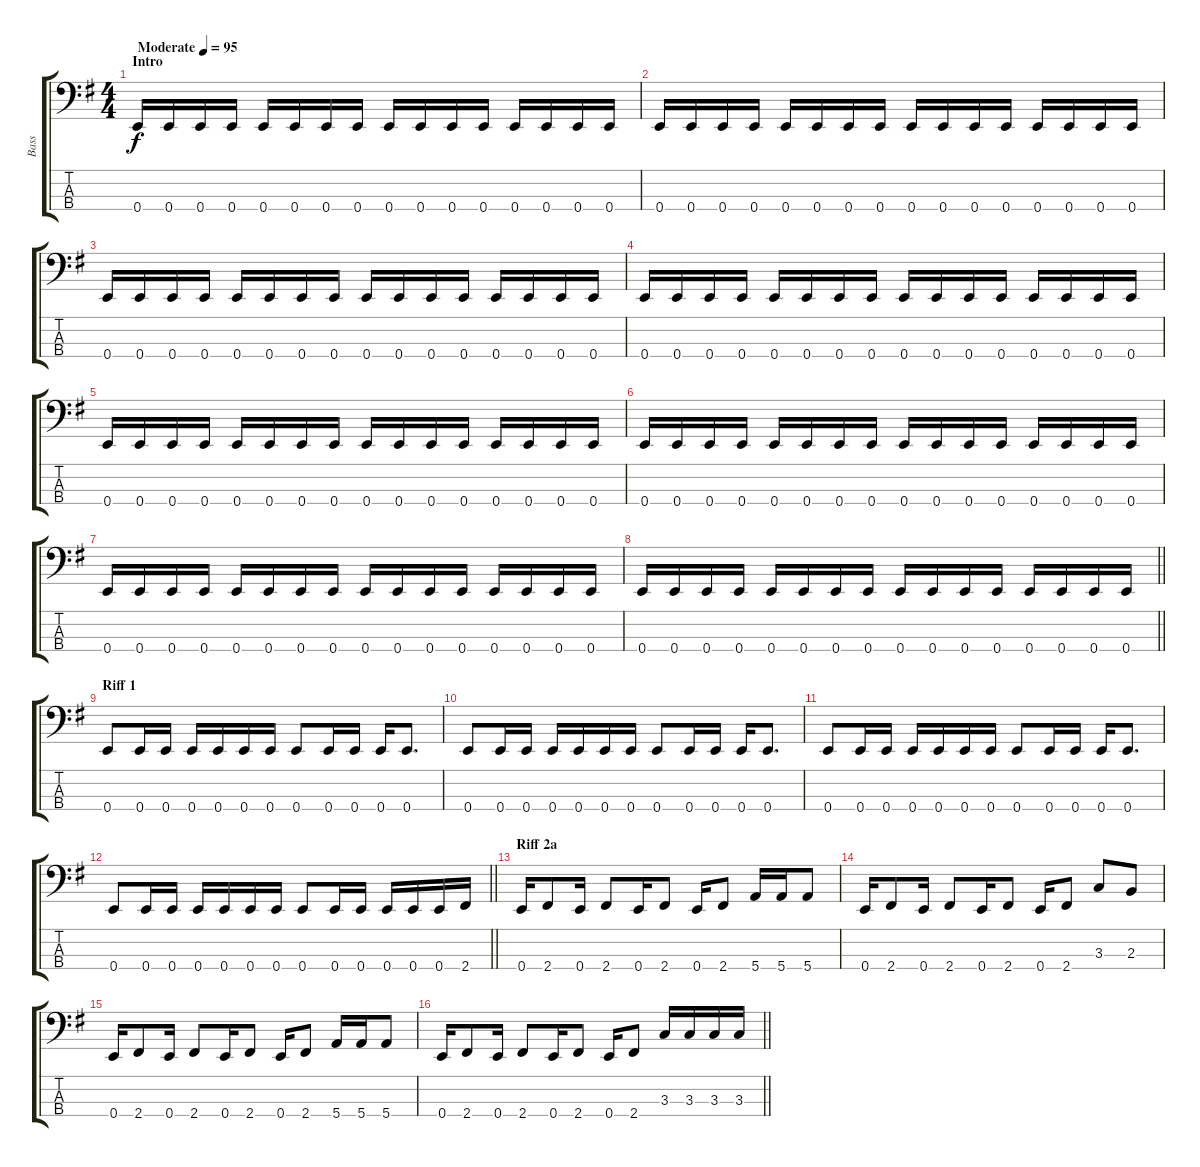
\track ("Bass" "Bass") {instrument electricbassfinger}
\staff {score tabs}
\tuning (G2 D2 A1 E1) {hide}
\ts (4 4)
\section ("" "Intro")
\tempo (95 "Moderate")
\clef f4
\ks eminor
0.4.16{dy f instrument synthbass2} 0.4.16 0.4.16 0.4.16 0.4.16 0.4.16 0.4.16 0.4.16 0.4.16 0.4.16 0.4.16 0.4.16 0.4.16 0.4.16 0.4.16 0.4.16 |
0.4.16 0.4.16 0.4.16 0.4.16 0.4.16 0.4.16 0.4.16 0.4.16 0.4.16 0.4.16 0.4.16 0.4.16 0.4.16 0.4.16 0.4.16 0.4.16 |
0.4.16 0.4.16 0.4.16 0.4.16 0.4.16 0.4.16 0.4.16 0.4.16 0.4.16 0.4.16 0.4.16 0.4.16 0.4.16 0.4.16 0.4.16 0.4.16 |
0.4.16 0.4.16 0.4.16 0.4.16 0.4.16 0.4.16 0.4.16 0.4.16 0.4.16 0.4.16 0.4.16 0.4.16 0.4.16 0.4.16 0.4.16 0.4.16 |
0.4.16 0.4.16 0.4.16 0.4.16 0.4.16 0.4.16 0.4.16 0.4.16 0.4.16 0.4.16 0.4.16 0.4.16 0.4.16 0.4.16 0.4.16 0.4.16 |
0.4.16 0.4.16 0.4.16 0.4.16 0.4.16 0.4.16 0.4.16 0.4.16 0.4.16 0.4.16 0.4.16 0.4.16 0.4.16 0.4.16 0.4.16 0.4.16 |
0.4.16 0.4.16 0.4.16 0.4.16 0.4.16 0.4.16 0.4.16 0.4.16 0.4.16 0.4.16 0.4.16 0.4.16 0.4.16 0.4.16 0.4.16 0.4.16 |
\barLineRight lightlight
0.4.16 0.4.16 0.4.16 0.4.16 0.4.16 0.4.16 0.4.16 0.4.16 0.4.16 0.4.16 0.4.16 0.4.16 0.4.16 0.4.16 0.4.16 0.4.16 |
\section ("" "Riff 1")
0.4.8{instrument electricbassfinger} 0.4.16 0.4.16 0.4.16 0.4.16 0.4.16 0.4.16 0.4.8 0.4.16 0.4.16 0.4.16 0.4.8{d} |
0.4.8 0.4.16 0.4.16 0.4.16 0.4.16 0.4.16 0.4.16 0.4.8 0.4.16 0.4.16 0.4.16 0.4.8{d} |
0.4.8 0.4.16 0.4.16 0.4.16 0.4.16 0.4.16 0.4.16 0.4.8 0.4.16 0.4.16 0.4.16 0.4.8{d} |
\barLineRight lightlight
0.4.8 0.4.16 0.4.16 0.4.16 0.4.16 0.4.16 0.4.16 0.4.8 0.4.16 0.4.16 0.4.16 0.4.16 0.4.16 2.4.16 |
\section ("" "Riff 2a")
0.4.16 2.4.8 0.4.16 2.4.8 0.4.16 2.4.8 0.4.16 2.4.8 5.4.16 5.4.16 5.4.8 |
0.4.16 2.4.8 0.4.16 2.4.8 0.4.16 2.4.8 0.4.16 2.4.8 3.3.8 2.3.8 |
0.4.16 2.4.8 0.4.16 2.4.8 0.4.16 2.4.8 0.4.16 2.4.8 5.4.16 5.4.16 5.4.8 |
\barLineRight lightlight
0.4.16 2.4.8 0.4.16 2.4.8 0.4.16 2.4.8 0.4.16 2.4.8 3.3.16 3.3.16 3.3.16 3.3.16
